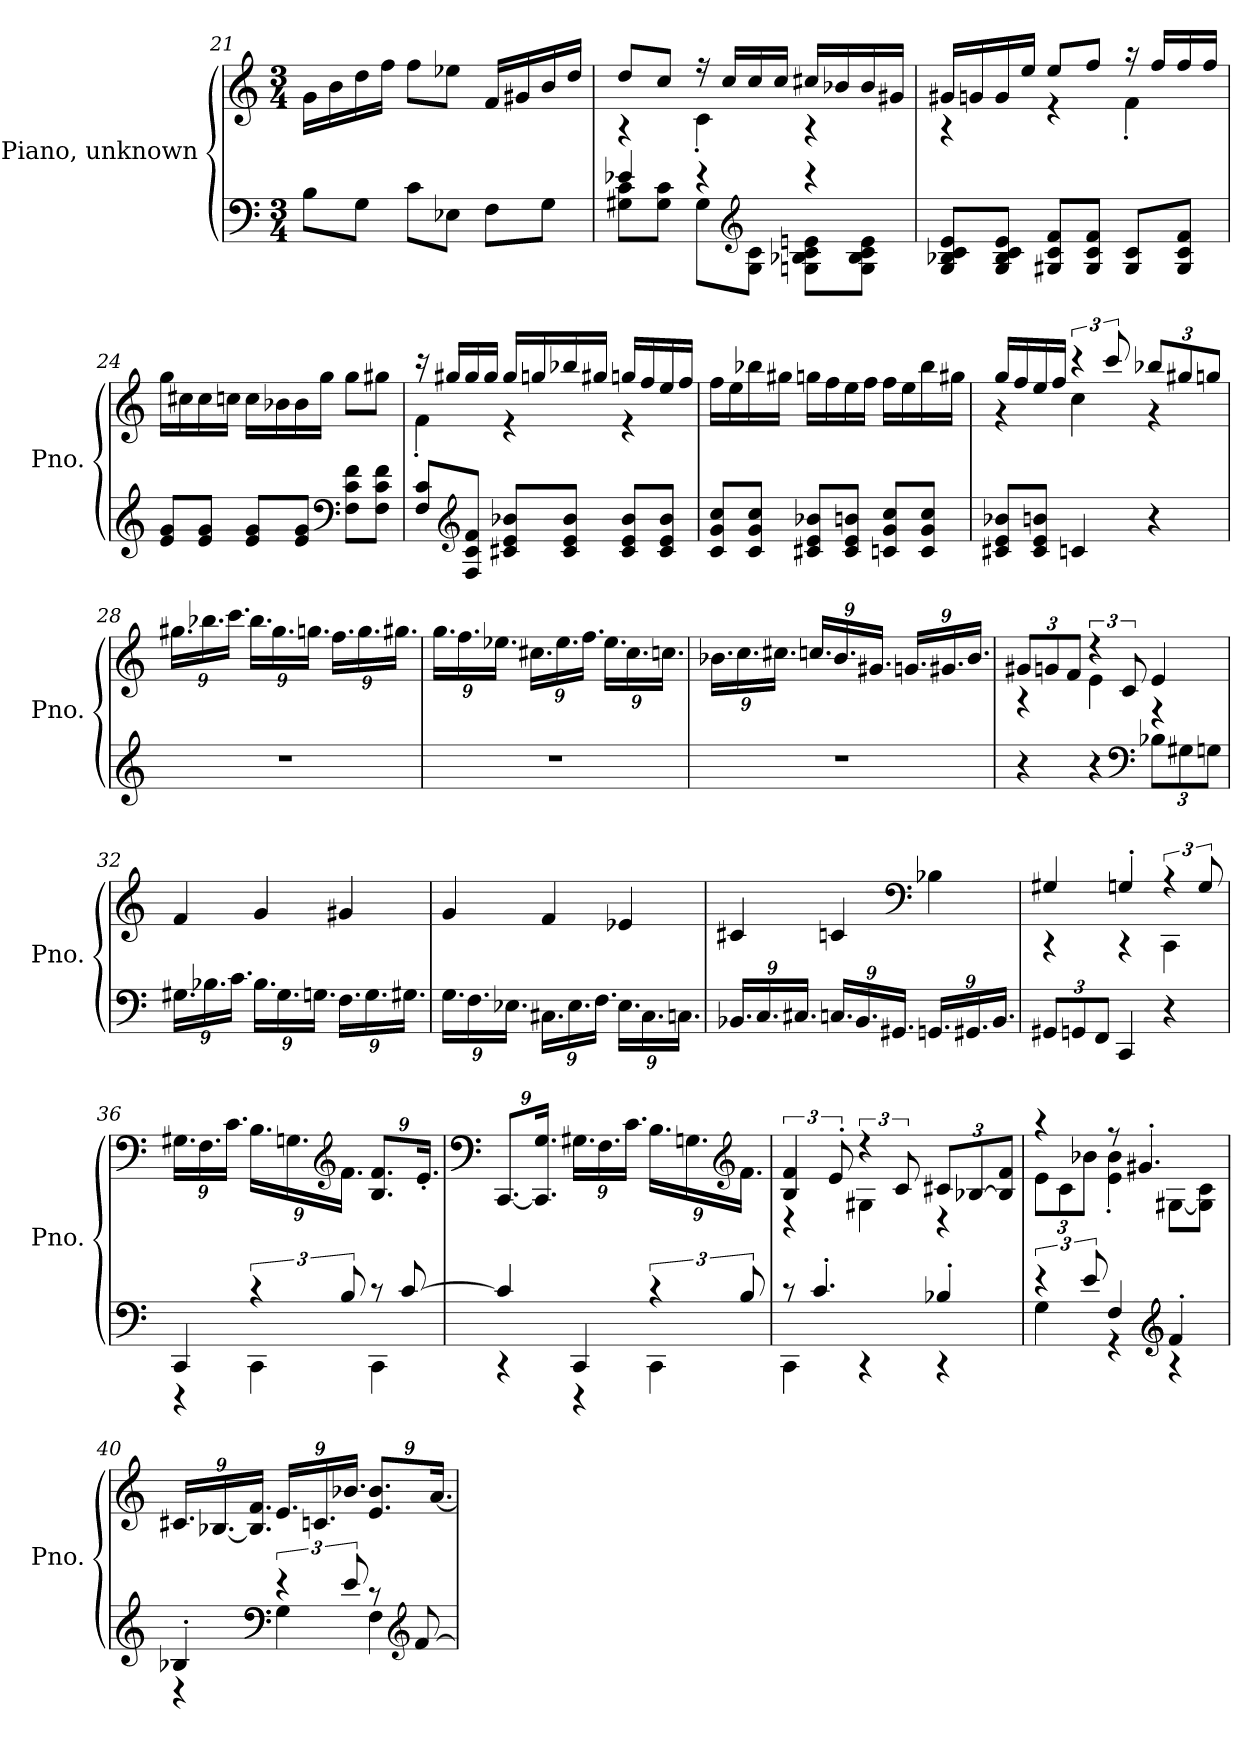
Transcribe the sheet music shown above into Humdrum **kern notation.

**kern	**kern
*part1	*part1
*staff2	*staff1
*I"Piano, unknown	*
*I'Pno.	*
!!LO:PB:g=z
*clefF4	*clefG2
*k[]	*k[]
*M3/4	*M3/4
=21	=21
8B\L	16g\LL
.	16b\
8G\J	16dd\
.	16ff\JJ
8c\L	8ff\L
8E-X\J	8ee-X\J
8F\L	16f/LL
.	16g#X/
8G\J	16b/
.	16dd/JJ
=22	=22
*^	*^
4e-X/	8G#X\ 8c\L	8dd/L	4r
.	8G#\ 8c\J	8cc/J	.
4r	8G#\L	16r	4c'\
.	.	16cc/LL	.
*clefG2	*	*	*
.	8G#\ 8c\J	16cc/	.
.	.	16cc/JJ	.
4r	8Gn\ 8B-X\ 8c\ 8en\L	16cc#X/LL	4r
.	.	16b-X/	.
.	8G\ 8B-\ 8c\ 8e\J	16b-/	.
.	.	16g#X/JJ	.
*v	*v	*	*
=23	=23	=23
8G/ 8B-X/ 8c/ 8e/L	16g#X/LL	4r
.	16gn/	.
8G/ 8B-/ 8c/ 8e/J	16g/	.
.	16ee/JJ	.
8G#X/ 8c/ 8f/L	8ee/L	4r
8G#/ 8c/ 8f/J	8ff/J	.
8G#/ 8c/L	16r	4f'\
.	16ff/LL	.
8G#/ 8c/ 8f/J	16ff/	.
.	16ff/JJ	.
*	*v	*v
!!LO:LB:g=z
=24	=24
8e/ 8g/L	16gg\LL
.	16cc#X\
8e/ 8g/J	16cc#\
.	16ccn\JJ
8e/ 8g/L	16cc\LL
.	16b-X\
8e/ 8g/J	16b-\
.	16gg\JJ
*clefF4	*
8F\ 8c\ 8f\L	8gg\L
8F\ 8c\ 8f\J	8gg#X\J
=25	=25
*	*^
8F/ 8c/L	16r	4f'\
.	16gg#X/LL	.
*clefG2	*	*
8F/ 8c/ 8f/J	16gg#/	.
.	16gg#/JJ	.
8c#X/ 8e/ 8b-X/L	16gg#/LL	4r
.	16ggn/	.
8c#/ 8e/ 8b-/J	16bb-X/	.
.	16gg#X/JJ	.
8c#/ 8e/ 8b-/L	16ggn/LL	4r
.	16ff/	.
8c#/ 8e/ 8b-/J	16ee/	.
.	16ff/JJ	.
*	*v	*v
=26	=26
8c/ 8g/ 8cc/L	16ff\LL
.	16ee\
8c/ 8g/ 8cc/J	16bb-X\
.	16gg#X\JJ
8c#X/ 8e/ 8b-X/L	16ggn\LL
.	16ff\
8c#/ 8e/ 8bn/J	16ee\
.	16ff\JJ
8cn/ 8g/ 8cc/L	16ff\LL
.	16ee\
8c/ 8g/ 8cc/J	16bb-\
.	16gg#X\JJ
!!LO:LB:g=z
=27	=27
*	*^
8c#X/ 8e/ 8b-X/L	16gg/LL	4r
.	16ff/	.
8c#/ 8e/ 8bn/J	16ee/	.
.	16ff/JJ	.
4cn/	6r	4cc\
.	12ccc/	.
*	*Xbrackettup	*
4r	12bb-X/L	4r
.	12gg#X/	.
.	12ggn/J	.
*	*v	*v
=28	=28
2.r	18.gg#X\LL
.	18.bb-X\
.	18.ccc\JJ
.	18.bb-\LL
.	18.gg#\
.	18.ggn\JJ
.	18.ff\LL
.	18.gg\
.	18.gg#X\JJ
=29	=29
2.r	18.gg\LL
.	18.ff\
.	18.ee-X\JJ
.	18.cc#X\LL
.	18.ee-\
.	18.ff\JJ
.	18.ee-\LL
.	18.cc#\
.	18.ccn\JJ
!!LO:LB:g=z
=30	=30
2.r	18.b-X\LL
.	18.cc\
.	18.cc#X\JJ
.	18.ccn/LL
.	18.b-/
.	18.g#X/JJ
.	18.gn/LL
.	18.g#X/
.	18.b-/JJ
=31	=31
*	*^
4r	12g#X/L	4r
.	12gn/	.
.	12f/J	.
*	*brackettup	*
4r	6r	4e\
.	12c/	.
*clefF4	*	*
*Xbrackettup	*	*
12B-X\L	4e/	4r
12G#X\	.	.
12Gn\J	.	.
*	*v	*v
=32	=32
18.G#X\LL	4f/
18.B-X\	.
18.c\JJ	.
18.B-\LL	4g/
18.G#\	.
18.Gn\JJ	.
18.F\LL	4g#X/
18.G\	.
18.G#X\JJ	.
!!LO:LB:g=z
=33	=33
18.G\LL	4g/
18.F\	.
18.E-X\JJ	.
18.C#X\LL	4f/
18.E-\	.
18.F\JJ	.
18.E-\LL	4e-X/
18.C#\	.
18.Cn\JJ	.
=34	=34
18.BB-X/LL	4c#X/
18.C/	.
18.C#X/JJ	.
18.Cn/LL	4cn/
18.BB-/	.
18.GG#X/JJ	.
*	*clefF4
18.GGn/LL	4B-X\
18.GG#X/	.
18.BB-/JJ	.
=35	=35
*	*^
12GG#X/L	4G#X/	4r
12GGn/	.	.
12FF/J	.	.
4CC/	4Gn'/	4r
4r	6r	4CC\
.	12G/	.
*	*v	*v
!!LO:LB:g=z
=36	=36
*^	*
*	*	*Xbrackettup
4CC/	4r	18.G#X\LL
.	.	18.F\
.	.	18.c\JJ
*brackettup	*	*
6r	4CC\	18.B\LL
.	.	18.Gn\
*	*	*clefG2
12B/	.	18.f\JJ
8r	4CC\	9.B/ 9.f/L
[8c/	.	.
.	.	18.e'/Jk
=37	=37	=37
*	*	*clefF4
4c/]	4r	[9.CC/L
.	.	18.CC/] 18.G/Jk
4CC/	4r	18.G#X\LL
.	.	18.F\
.	.	18.c\JJ
6r	4CC\	18.B\LL
.	.	18.Gn\
*	*	*clefG2
12B/	.	18.f\JJ
=38	=38	=38
*	*	*brackettup
*	*	*^
8r	4CC\	6B/ 6f/	4r
4.c'/	.	.	.
.	.	12e'/	.
.	4r	6r	4G#X\
.	.	12c/	.
*	*	*Xbrackettup	*
4B-X'/	4r	12c#X/L	4r
.	.	[12B-X/	.
.	.	12B-/] 12f/J	.
!!LO:PB:g=z	!!
=39	=39	=39	=39
6r	4G\	4r	12e\L
.	.	.	12c\
12e/	.	.	12b-X\J
4F/	4r	8r	4e\' 4b-\'
.	.	4.g#X'/	.
*clefG2	*	*	*
4f'/	4r	.	[8G#X\L
.	.	.	8G#\] 8c\J
*	*	*v	*v
=40	=40	=40
4B-X'/	4r	18.c#X/LL
.	.	[18.B-X/
.	.	18.B-/] 18.f/JJ
*clefF4	*	*
6r	4G\	18.e/LL
.	.	18.cn/
12e/	.	18.b-X/JJ
8r	4F\	9.e/ 9.b-/L
*clefG2	*	*
[8f/	.	.
.	.	[18.a/Jk
*v	*v	*
=	=
*-	*-
